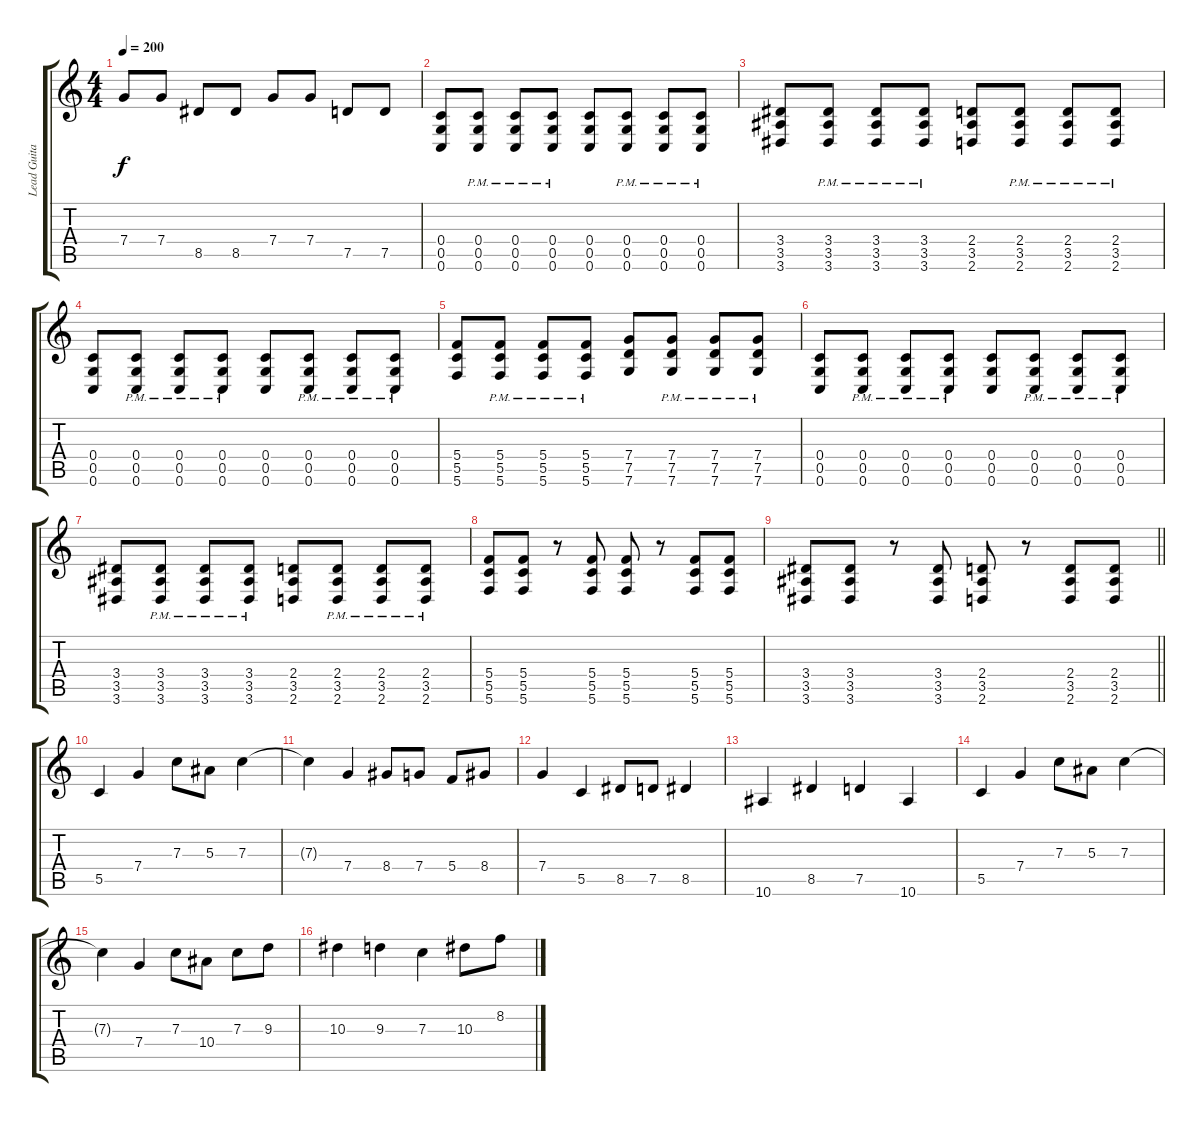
\track ("Lead Guitar" "Lead Guita") {instrument distortionguitar}
\staff {score tabs}
\tuning (D4 A3 F3 C3 G2 C2) {hide}
\ts (4 4)
\tempo 200
\clef g2
\ks c
7.4.8{dy f} 7.4.8 8.5.8 8.5.8 7.4.8 7.4.8 7.5.8 7.5.8 |
(0.4 0.5 0.6).8 (0.4{pm} 0.5{pm} 0.6{pm}).8 (0.4{pm} 0.5{pm} 0.6{pm}).8 (0.4{pm} 0.5{pm} 0.6{pm}).8 (0.4 0.5 0.6).8 (0.4{pm} 0.5{pm} 0.6{pm}).8 (0.4{pm} 0.5{pm} 0.6{pm}).8 (0.4{pm} 0.5{pm} 0.6{pm}).8 |
(3.4 3.5 3.6).8 (3.4{pm} 3.5{pm} 3.6{pm}).8 (3.4{pm} 3.5{pm} 3.6{pm}).8 (3.4{pm} 3.5{pm} 3.6{pm}).8 (2.4 3.5 2.6).8 (2.4{pm} 3.5{pm} 2.6{pm}).8 (2.4{pm} 3.5{pm} 2.6{pm}).8 (2.4{pm} 3.5{pm} 2.6{pm}).8 |
(0.4 0.5 0.6).8 (0.4{pm} 0.5{pm} 0.6{pm}).8 (0.4{pm} 0.5{pm} 0.6{pm}).8 (0.4{pm} 0.5{pm} 0.6{pm}).8 (0.4 0.5 0.6).8 (0.4{pm} 0.5{pm} 0.6{pm}).8 (0.4{pm} 0.5{pm} 0.6{pm}).8 (0.4{pm} 0.5{pm} 0.6{pm}).8 |
(5.4 5.5 5.6).8 (5.4{pm} 5.5{pm} 5.6{pm}).8 (5.4{pm} 5.5{pm} 5.6{pm}).8 (5.4{pm} 5.5{pm} 5.6{pm}).8 (7.4 7.5 7.6).8 (7.4{pm} 7.5{pm} 7.6{pm}).8 (7.4{pm} 7.5{pm} 7.6{pm}).8 (7.4{pm} 7.5{pm} 7.6{pm}).8 |
(0.4 0.5 0.6).8 (0.4{pm} 0.5{pm} 0.6{pm}).8 (0.4{pm} 0.5{pm} 0.6{pm}).8 (0.4{pm} 0.5{pm} 0.6{pm}).8 (0.4 0.5 0.6).8 (0.4{pm} 0.5{pm} 0.6{pm}).8 (0.4{pm} 0.5{pm} 0.6{pm}).8 (0.4{pm} 0.5{pm} 0.6{pm}).8 |
(3.4 3.5 3.6).8 (3.4{pm} 3.5{pm} 3.6{pm}).8 (3.4{pm} 3.5{pm} 3.6{pm}).8 (3.4{pm} 3.5{pm} 3.6{pm}).8 (2.4 3.5 2.6).8 (2.4{pm} 3.5{pm} 2.6{pm}).8 (2.4{pm} 3.5{pm} 2.6{pm}).8 (2.4{pm} 3.5{pm} 2.6{pm}).8 |
(5.4 5.5 5.6).8 (5.4 5.5 5.6).8 r.8 (5.4 5.5 5.6).8 (5.4 5.5 5.6).8 r.8 (5.4 5.5 5.6).8 (5.4 5.5 5.6).8 |
\barLineRight lightlight
(3.4 3.5 3.6).8 (3.4 3.5 3.6).8 r.8 (3.4 3.5 3.6).8 (2.4 3.5 2.6).8 r.8 (2.4 3.5 2.6).8 (2.4 3.5 2.6).8 |
\section ("" "")
5.5.4 7.4.4 7.3.8 5.3.8 7.3.4 |
7.3{t}.4 7.4.4 8.4.8 7.4.8 5.4.8 8.4.8 |
7.4.4 5.5.4 8.5.8 7.5.8 8.5.4 |
10.6.4 8.5.4 7.5.4 10.6.4 |
5.5.4 7.4.4 7.3.8 5.3.8 7.3.4 |
7.3{t}.4 7.4.4 7.3.8 10.4.8 7.3.8 9.3.8 |
10.3.4 9.3.4 7.3.4 10.3.8 8.2.8
